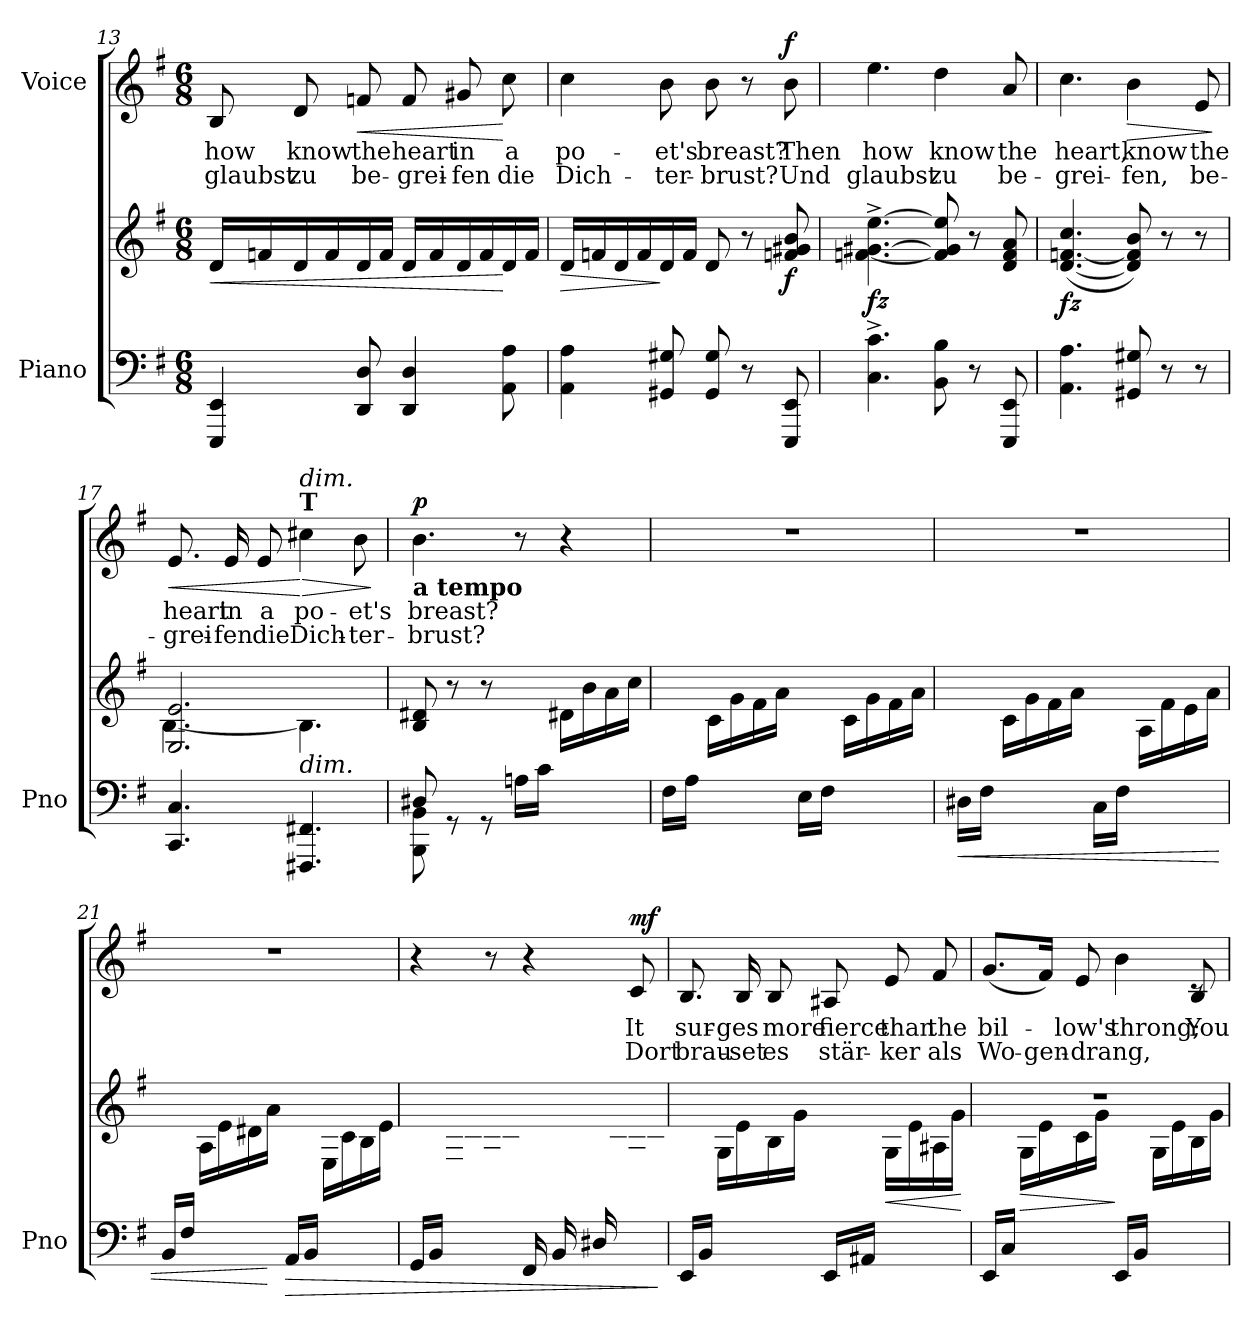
**kern	**kern	**dynam	**kern	**text	**text	**dynam
*part2	*part2	*part2	*part1	*part1	*part1	*part1
*staff3	*staff2	*staff2/3	*staff1	*staff1	*staff1	*staff1
*I"Piano	*	*	*I"Voice	*	*	*
*I'Pno	*	*	*	*	*	*
*clefF4	*clefG2	*	*clefG2	*	*	*
*k[f#]	*k[f#]	*	*k[f#]	*	*	*
*M6/8	*M6/8	*	*M6/8	*	*	*
=13	=13	=13	=13	=13	=13	=13
!	!	!LO:HP:b	!	!LO:LY:b	!LO:LY:b	!
4EEE/ 4EE/	16d/LL	<	8B/	how	glaubst	.
.	16fn/	.	.	.	.	.
!	!	!	!	!LO:LY:b	!LO:LY:b	!
.	16d/	.	8d/	know	zu	.
.	16f/	.	.	.	.	.
!	!	!	!	!LO:LY:b	!LO:LY:b	!LO:HP:b
8DD/ 8D/	16d/	.	8fn/	the	be-	<
.	16f/JJ	.	.	.	.	.
!	!	!	!	!LO:LY:b	!LO:LY:b	!
4DD/ 4D/	16d/LL	.	8f/	heart	-grei-	.
.	16f/	.	.	.	.	.
!	!	!	!	!LO:LY:b	!LO:LY:b	!
.	16d/	.	8g#X/	in	-fen	.
.	16f/	.	.	.	.	.
!	!	!	!	!LO:LY:b	!LO:LY:b	!
8AA\ 8A\	16d/	[	8cc\	a	die	[
.	16f/JJ	.	.	.	.	.
!!LO:LB:g=z
=14	=14	=14	=14	=14	=14	=14
!	!	!LO:HP:b	!	!LO:LY:b	!LO:LY:b	!
4AA\ 4A\	16d/LL	>	4cc\	po-	Dich-	.
.	16fn/	.	.	.	.	.
.	16d/	.	.	.	.	.
.	16f/	.	.	.	.	.
!	!	!	!	!LO:LY:b	!LO:LY:b	!
8GG#X/ 8G#X/	16d/	]	8b\	-et's	-ter-	.
.	16f/JJ	.	.	.	.	.
!	!	!	!	!LO:LY:b	!LO:LY:b	!
8GG#/ 8G#/	8d/	.	8b\	breast?	-brust?	.
8r	8r	.	8r	.	.	.
!	!	!LO:DY:b	!	!LO:LY:b	!LO:LY:b	!LO:DY:a
8EEE/ 8EE/	8fn/ 8g#X/ 8b/	f	8b\	Then	Und	f
=15	=15	=15	=15	=15	=15	=15
!	!	!LO:DY:b	!	!LO:LY:b	!LO:LY:b	!
4.C\^ 4.c\^	[4.fn\^ [4.g#X\^ [4.ee\^	fz	4.ee\	how	glaubst	.
!	!	!	!	!LO:LY:b	!LO:LY:b	!
8BB\ 8B\	8f/] 8g#/] 8ee/]	.	4dd\	know	zu	.
8r	8r	.	.	.	.	.
!	!	!	!	!LO:LY:b	!LO:LY:b	!
8EEE/ 8EE/	8d/ 8f/ 8a/	.	8a/	the	be-	.
=16	=16	=16	=16	=16	=16	=16
!	!	!LO:DY:b	!	!LO:LY:b	!LO:LY:b	!
4.AA\ 4.A\	(>[4.d/ [4.fn/ 4.cc/	fz	4.cc\	heart,	-grei-	.
!	!	!	!	!LO:LY:b	!LO:LY:b	!LO:HP:b
8GG#X/ 8G#X/	8d/] 8f/] 8b/)	.	4b\	know	-fen,	>
8r	8r	.	.	.	.	.
!	!	!	!	!LO:LY:b	!LO:LY:b	!
8r	8r	.	8e/	the	be-	.
.	.	.	.	.	.	]
=17	=17	=17	=17	=17	=17	=17
*	*^	*	*	*	*	*
!	!	!	!	!	!LO:LY:b	!LO:LY:b	!LO:HP:b
4.CC/ 4.C/	2.E/ 2.e/	[4.B\	.	8.e/	heart	-grei-	<
!	!	!	!	!	!LO:LY:b	!LO:LY:b	!
.	.	.	.	16e/	in	-fen	.
!	!	!	!	!	!LO:LY:b	!LO:LY:b	!
.	.	.	.	8e/	a	die	.
!	!	!	!	!LO:TX:a:B:t=T	!	!	!
!	!	!	!	!LO:TX:a:i:t=dim.	!	!	!
!	!	!LO:TX:b:i:t=dim.	!	!	!	!	!
!	!	!	!	!	!LO:LY:b	!LO:LY:b	!LO:HP:n=1:b
4.FFF#X/ 4.FF#X/	.	4.B\]	.	4cc#X\	po-	Dich-	[ >
!	!	!	!	!	!LO:LY:b	!LO:LY:b	!
.	.	.	.	8b\	-et's	-ter-	.
*	*v	*v	*	*	*	*	*
.	.	.	.	.	.	]
!!LO:PB:g=z
=18	=18	=18	=18	=18	=18	=18
*^	*^	*	*	*	*	*
!	!	!	!	!	!LO:TX:b:B:t=a tempo	!	!	!
!	!	!	!	!	!	!LO:LY:b	!LO:LY:b	!LO:DY:a
8D#X/	8BBB\ 8BB\	8B/ 8d#X/	2ryy	.	4.b\	breast?	-brust?	p
8rGG	4ryy	8r	.	.	.	.	.	.
8rGG	.	8r	.	.	.	.	.	.
(>16An\LL	4.ryy	4.ryy	.	.	8r	.	.	.
16c\JJ	.	.	.	.	.	.	.	.
4ryy	.	.	16d#X\LL	.	4r	.	.	.
.	.	.	16b\	.	.	.	.	.
.	.	.	16a\	.	.	.	.	.
.	.	.	16cc\JJ)	.	.	.	.	.
*v	*v	*	*	*	*	*	*	*
=19	=19	=19	=19	=19	=19	=19	=19
(>16F#\LL	2.ryy	8ryy	.	2.r	.	.	.
16A\JJ	.	.	.	.	.	.	.
4ryy	.	16c\LL	.	.	.	.	.
.	.	16g\	.	.	.	.	.
.	.	16f#\	.	.	.	.	.
.	.	16a\JJ)	.	.	.	.	.
(>16E\LL	.	8ryy	.	.	.	.	.
16F#\JJ	.	.	.	.	.	.	.
4ryy	.	16c\LL	.	.	.	.	.
.	.	16g\	.	.	.	.	.
.	.	16f#\	.	.	.	.	.
.	.	16a\JJ)	.	.	.	.	.
=20	=20	=20	=20	=20	=20	=20	=20
!	!	!	!LO:HP:b=2	!	!	!	!
(>16D#X\LL	2.ryy	8ryy	<	2.r	.	.	.
16F#\JJ	.	.	.	.	.	.	.
4ryy	.	16c\LL	.	.	.	.	.
.	.	16g\	.	.	.	.	.
.	.	16f#\	.	.	.	.	.
.	.	16a\JJ)	.	.	.	.	.
(>16C\LL	.	8ryy	.	.	.	.	.
16F#\JJ	.	.	.	.	.	.	.
4ryy	.	16A\LL	.	.	.	.	.
.	.	16f#\	.	.	.	.	.
.	.	16e\	.	.	.	.	.
.	.	16a\JJ)	.	.	.	.	.
!!LO:PB:g=z
=21	=21	=21	=21	=21	=21	=21	=21
(>16BB/LL	2.ryy	8ryy	.	2.r	.	.	.
16F#/JJ	.	.	.	.	.	.	.
4ryy	.	16A\LL	.	.	.	.	.
.	.	16e\	.	.	.	.	.
.	.	16d#X\	.	.	.	.	.
.	.	16a\JJ)	[	.	.	.	.
!	!	!	!LO:HP:b=2	!	!	!	!
(>16AA/LL	.	8ryy	>	.	.	.	.
16BB/JJ	.	.	.	.	.	.	.
4ryy	.	16E\LL	.	.	.	.	.
.	.	16c\	.	.	.	.	.
.	.	16B\	.	.	.	.	.
.	.	16e\JJ)	.	.	.	.	.
=22	=22	=22	=22	=22	=22	=22	=22
(>16GG/LL	2.ryy	8ryy	.	4r	.	.	.
16BB/JJ	.	.	.	.	.	.	.
4ryy	.	16E\LL	.	.	.	.	.
.	.	16B\	.	.	.	.	.
.	.	16A\	.	8r	.	.	.
.	.	16c\JJ)	.	.	.	.	.
(<16FF#/LL	.	8.ryy	.	4r	.	.	.
16BB/	.	.	.	.	.	.	.
16D#X/	.	.	.	.	.	.	.
8.ryy	.	16B\	.	.	.	.	.
!	!	!	!	!	!LO:LY:b	!LO:LY:b	!LO:DY:a
.	.	16A\	.	8c/	It	Dort	mf
.	.	16c\JJ)	.	.	.	.	.
*	*v	*v	*	*	*	*	*
.	.	]	.	.	.	.
=23	=23	=23	=23	=23	=23	=23
*	*^	*	*	*	*	*
!	!	!	!	!	!LO:LY:b	!LO:LY:b	!
(>16EE/LL	2.ryy	8ryy	.	8.B/	sur-	brau-	.
16BB/JJ	.	.	.	.	.	.	.
4ryy	.	16G\LL	.	.	.	.	.
!	!	!	!	!	!LO:LY:b	!LO:LY:b	!
.	.	16e\	.	16B/	-ges	-set	.
!	!	!	!	!	!LO:LY:b	!LO:LY:b	!
.	.	16B\	.	8B/	more	es	.
.	.	16g\JJ)	.	.	.	.	.
!	!	!	!	!	!LO:LY:b	!LO:LY:b	!
(>16EE/LL	.	8ryy	.	8A#X/	fierce	stär-	.
16AA#X/JJ	.	.	.	.	.	.	.
!	!	!	!LO:HP:b	!	!LO:LY:b	!LO:LY:b	!
4ryy	.	16G\LL	<	8e/	than	-ker	.
.	.	16e\	.	.	.	.	.
!	!	!	!	!	!LO:LY:b	!LO:LY:b	!
.	.	16A#X\	.	8f#/	the	als	.
.	.	16g\JJ)	.	.	.	.	.
*	*v	*v	*	*	*	*	*
.	.	[	.	.	.	.
!!LO:LB:g=z
=24	=24	=24	=24	=24	=24	=24
*	*^	*	*	*	*	*
!	!	!	!	!	!LO:LY:b	!LO:LY:b	!
*	*	*	*	*^	*	*	*
(>16EE/LL	2.r	8ryy	.	(<8.g/L	8ryy	bil-	Wo-	.
16C/JJ	.	.	.	.	.	.	.	.
*	*	*	*	*v	*v	*	*	*
!	!	!	!LO:HP:b	!	!	!	!
4ryy	.	16G\LL	>	.	.	.	.
!	!	!	!	!	!	!LO:LY:b	!
.	.	16e\	.	16f#/Jk)	.	-gen-	.
!	!	!	!	!	!LO:LY:b	!LO:LY:b	!
.	.	16c\	.	8e/	-low's	-drang,	.
.	.	16g\JJ)	.	.	.	.	.
!	!	!	!	!	!LO:LY:b	!	!
(>16EE/LL	.	8ryy	]	4b\	throng;	.	.
16BB/JJ	.	.	.	.	.	.	.
4ryy	.	16G\LL	.	.	.	.	.
.	.	16e\	.	.	.	.	.
!	!	!	!	!	!LO:LY:b	!	!
*	*	*	*	*^	*	*	*
.	.	16B\	.	8B/	8rc	You	.	.
.	.	16g\JJ)	.	.	.	.	.	.
*	*v	*v	*	*	*	*	*	*
*	*	*	*v	*v	*	*	*
=	=	=	=	=	=	=
*-	*-	*-	*-	*-	*-	*-
